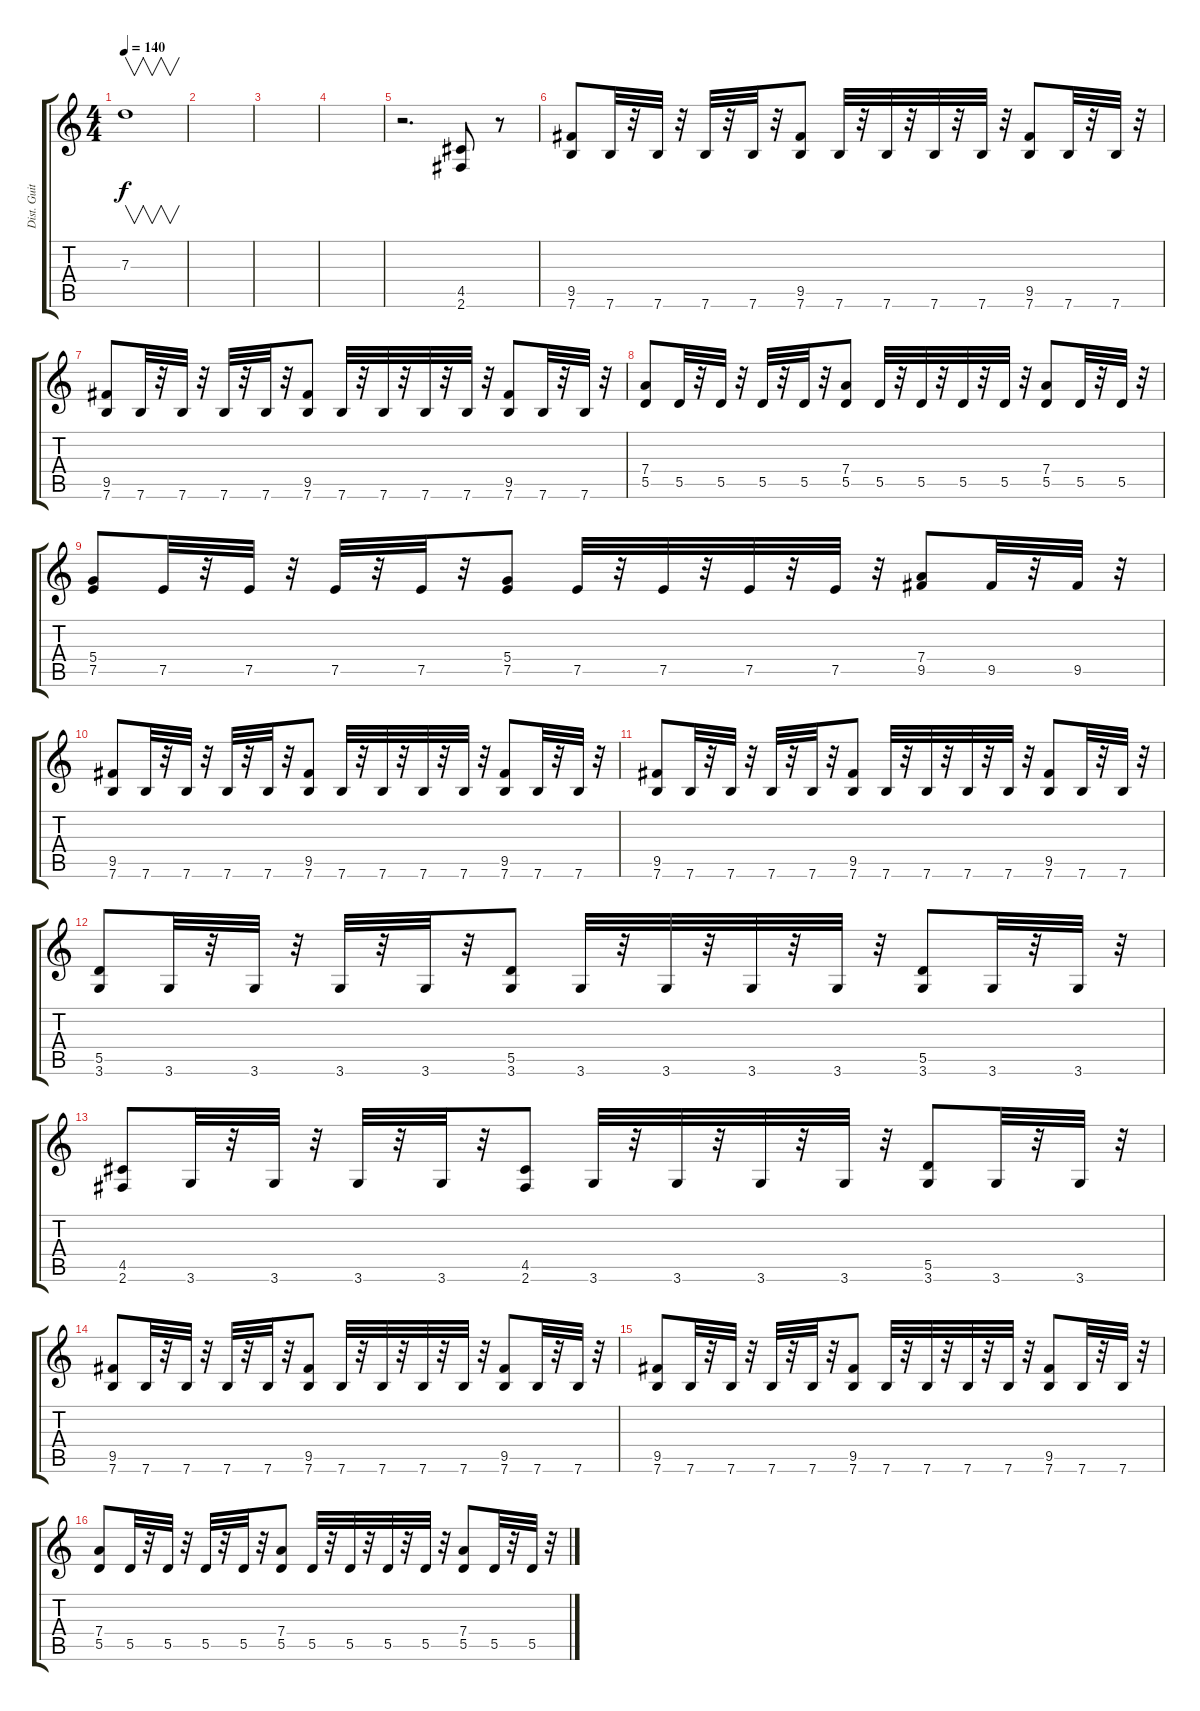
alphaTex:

\track ("Dist. Guitar" "Dist. Guit") {instrument distortionguitar}
\staff {score tabs}
\tuning (E4 B3 G3 D3 A2 E2) {hide}
\ts (4 4)
\tempo 140
\clef g2
\ks c
7.3.1{v dy f} |
|
|
|
r.2{d} (4.5 2.6).8 r.8 |
(9.5 7.6).8 7.6.32 r.32 7.6.32 r.32 7.6.32 r.32 7.6.32 r.32 (9.5 7.6).8 7.6.32 r.32 7.6.32 r.32 7.6.32 r.32 7.6.32 r.32 (9.5 7.6).8 7.6.32 r.32 7.6.32 r.32 |
(9.5 7.6).8 7.6.32 r.32 7.6.32 r.32 7.6.32 r.32 7.6.32 r.32 (9.5 7.6).8 7.6.32 r.32 7.6.32 r.32 7.6.32 r.32 7.6.32 r.32 (9.5 7.6).8 7.6.32 r.32 7.6.32 r.32 |
(7.4 5.5).8 5.5.32 r.32 5.5.32 r.32 5.5.32 r.32 5.5.32 r.32 (7.4 5.5).8 5.5.32 r.32 5.5.32 r.32 5.5.32 r.32 5.5.32 r.32 (7.4 5.5).8 5.5.32 r.32 5.5.32 r.32 |
(5.4 7.5).8 7.5.32 r.32 7.5.32 r.32 7.5.32 r.32 7.5.32 r.32 (5.4 7.5).8 7.5.32 r.32 7.5.32 r.32 7.5.32 r.32 7.5.32 r.32 (7.4 9.5).8 9.5.32 r.32 9.5.32 r.32 |
(9.5 7.6).8 7.6.32 r.32 7.6.32 r.32 7.6.32 r.32 7.6.32 r.32 (9.5 7.6).8 7.6.32 r.32 7.6.32 r.32 7.6.32 r.32 7.6.32 r.32 (9.5 7.6).8 7.6.32 r.32 7.6.32 r.32 |
(9.5 7.6).8 7.6.32 r.32 7.6.32 r.32 7.6.32 r.32 7.6.32 r.32 (9.5 7.6).8 7.6.32 r.32 7.6.32 r.32 7.6.32 r.32 7.6.32 r.32 (9.5 7.6).8 7.6.32 r.32 7.6.32 r.32 |
(5.5 3.6).8 3.6.32 r.32 3.6.32 r.32 3.6.32 r.32 3.6.32 r.32 (5.5 3.6).8 3.6.32 r.32 3.6.32 r.32 3.6.32 r.32 3.6.32 r.32 (5.5 3.6).8 3.6.32 r.32 3.6.32 r.32 |
(4.5 2.6).8 3.6.32 r.32 3.6.32 r.32 3.6.32 r.32 3.6.32 r.32 (4.5 2.6).8 3.6.32 r.32 3.6.32 r.32 3.6.32 r.32 3.6.32 r.32 (5.5 3.6).8 3.6.32 r.32 3.6.32 r.32 |
(9.5 7.6).8 7.6.32 r.32 7.6.32 r.32 7.6.32 r.32 7.6.32 r.32 (9.5 7.6).8 7.6.32 r.32 7.6.32 r.32 7.6.32 r.32 7.6.32 r.32 (9.5 7.6).8 7.6.32 r.32 7.6.32 r.32 |
(9.5 7.6).8 7.6.32 r.32 7.6.32 r.32 7.6.32 r.32 7.6.32 r.32 (9.5 7.6).8 7.6.32 r.32 7.6.32 r.32 7.6.32 r.32 7.6.32 r.32 (9.5 7.6).8 7.6.32 r.32 7.6.32 r.32 |
(7.4 5.5).8 5.5.32 r.32 5.5.32 r.32 5.5.32 r.32 5.5.32 r.32 (7.4 5.5).8 5.5.32 r.32 5.5.32 r.32 5.5.32 r.32 5.5.32 r.32 (7.4 5.5).8 5.5.32 r.32 5.5.32 r.32
